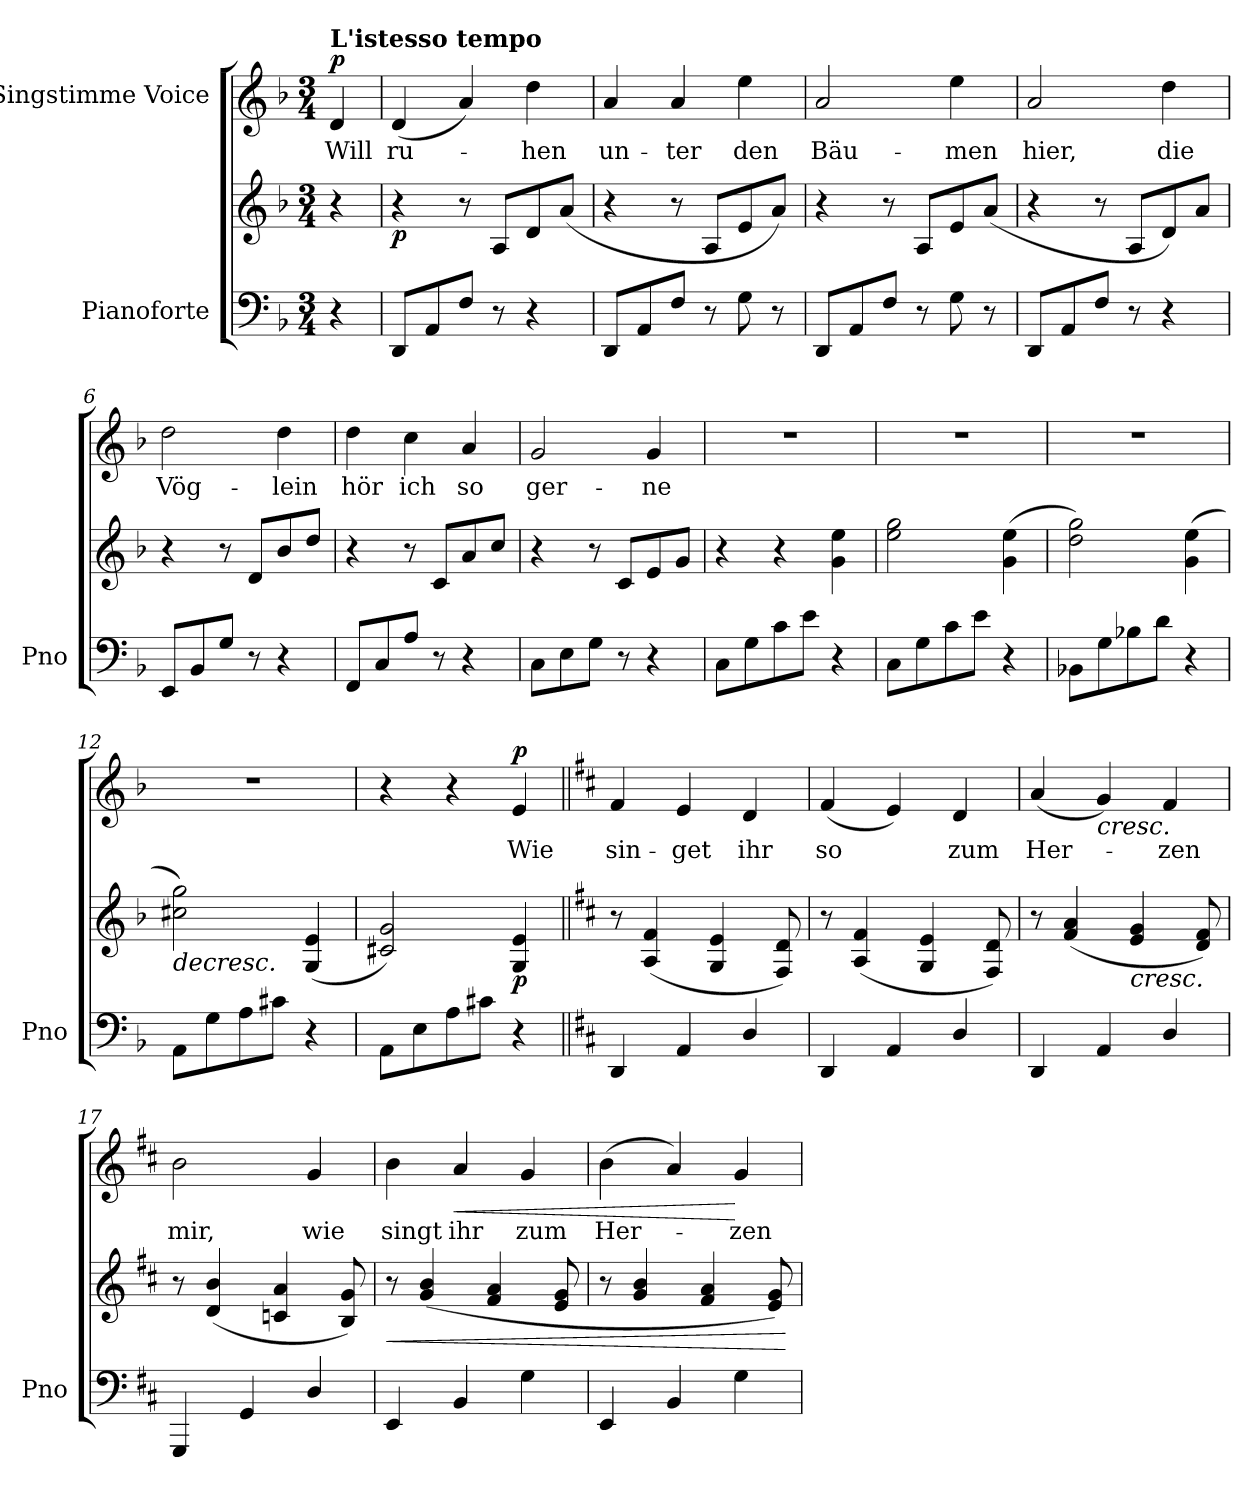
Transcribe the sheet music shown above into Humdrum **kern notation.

**kern	**kern	**dynam	**kern	**text	**dynam
*part2	*part2	*part2	*part1	*part1	*part1
*staff3	*staff2	*staff2/3	*staff1	*staff1	*staff1
*I"Pianoforte	*	*	*I"Singstimme Voice	*	*
*I'Pno	*	*	*	*	*
*clefF4	*clefG2	*	*clefG2	*	*
*k[b-]	*k[b-]	*	*k[b-]	*	*
*M3/4	*M3/4	*	*M3/4	*	*
=1	=1	=1	=1	=1	=1
!	!	!	!LO:TX:a:B:t=L'istesso tempo	!	!
!	!	!	!	!	!LO:DY:b
4r	4r	.	4d/	Will	p
=2	=2	=2	=2	=2	=2
!	!	!LO:DY:b	!	!	!
(8DD/L	4r	p	(4d/	ru-	.
8AA/	.	.	.	.	.
8F/J	8r	.	4a/)	.	.
8r	8A/L	.	.	.	.
4r	8d/	.	4dd\	-hen	.
.	(8a/J	.	.	.	.
=3	=3	=3	=3	=3	=3
8DD/L	4r	.	4a/	un-	.
8AA/	.	.	.	.	.
8F/J	8r	.	4a/	-ter	.
8r	8A/L	.	.	.	.
8G\	8e/	.	4ee\	den	.
8r	8a/J)	.	.	.	.
=4	=4	=4	=4	=4	=4
(8DD/L	4r	.	2a/	Bäu-	.
8AA/	.	.	.	.	.
8F/J	8r	.	.	.	.
8r	8A/L	.	.	.	.
8G\	8e/	.	4ee\	-men	.
8r	(8a/J	.	.	.	.
=5	=5	=5	=5	=5	=5
(8DD/L	4r	.	2a/	hier,	.
8AA/	.	.	.	.	.
8F/J	8r	.	.	.	.
8r	8A/L	.	.	.	.
4r	8d/)	.	4dd\	die	.
.	8a/J	.	.	.	.
=6	=6	=6	=6	=6	=6
(8EE/L	4r	.	2dd\	Vög-	.
8BB-/	.	.	.	.	.
8G/J	8r	.	.	.	.
8r	8d/L	.	.	.	.
4r	8b-/	.	4dd\	-lein	.
.	8dd/J)	.	.	.	.
=7	=7	=7	=7	=7	=7
(8FF/L	4r	.	4dd\	hör	.
8C/	.	.	.	.	.
8A/J	8r	.	4cc\	ich	.
8r	8c/L	.	.	.	.
4r	8a/	.	4a/	so	.
.	8cc/J)	.	.	.	.
=8	=8	=8	=8	=8	=8
(8C\L	4r	.	2g/	ger-	.
8E\	.	.	.	.	.
8G\J	8r	.	.	.	.
8r	8c/L)	.	.	.	.
4r	8e/	.	4g/	-ne	.
.	8g/J	.	.	.	.
=9	=9	=9	=9	=9	=9
8C\L	4r	.	2.r	.	.
8G\	.	.	.	.	.
8c\	4r	.	.	.	.
8e\J	.	.	.	.	.
4r	4g\ 4ee\	.	.	.	.
=10	=10	=10	=10	=10	=10
8C\L	2ee\ 2gg\)	.	2.r	.	.
8G\	.	.	.	.	.
8c\	.	.	.	.	.
8e\J	.	.	.	.	.
4r	(4g\ 4ee\	.	.	.	.
=11	=11	=11	=11	=11	=11
8BB-X\L	2dd\ 2gg\)	.	2.r	.	.
8G\	.	.	.	.	.
8B-X\	.	.	.	.	.
8d\J	.	.	.	.	.
4r	(4g\ 4ee\	.	.	.	.
=12	=12	=12	=12	=12	=12
!	!	!LO:HP:b	!	!	!
8AA\L	2cc#X\ 2gg\)	>	2.r	.	.
8G\	.	.	.	.	.
8A\	.	.	.	.	.
8c#X\J	.	.	.	.	.
4r	(4G/ 4e/	.	.	.	.
=13	=13	=13	=13	=13	=13
8AA\L	2c#X/ 2g/)	.	4r	.	.
8E\	.	.	.	.	.
8A\	.	.	4r	.	.
8c#X\J	.	.	.	.	.
!	!	!LO:DY:b	!	!	!LO:DY:b
4r	4G/ 4e/	p	4e/	Wie	p
.	.	]	.	.	.
=14||	=14||	=14||	=14||	=14||	=14||
*k[f#c#]	*k[f#c#]	*	*k[f#c#]	*	*
4DD/	8r	.	4f#/	sin-	.
.	(4A/ 4f#/	.	.	.	.
4AA/	.	.	4e/	-get	.
.	4G/ 4e/	.	.	.	.
4D/	.	.	4d/	ihr	.
.	8F#/ 8d/)	.	.	.	.
=15	=15	=15	=15	=15	=15
4DD/	8r	.	(4f#/	so	.
.	(4A/ 4f#/	.	.	.	.
4AA/	.	.	4e/)	.	.
.	4G/ 4e/	.	.	.	.
4D/	.	.	4d/	zum	.
.	8F#/ 8d/)	.	.	.	.
=16	=16	=16	=16	=16	=16
4DD/	8r	.	(4a/	Her-	.
.	(4f#/ 4a/	.	.	.	.
!	!	!	!LO:TX:b:i:t=cresc.	!	!
4AA/	.	.	4g/)	.	.
!	!LO:TX:b:i:t=cresc.	!	!	!	!
.	4e/ 4g/	.	.	.	.
4D/	.	.	4f#/	-zen	.
.	8d/ 8f#/)	.	.	.	.
=17	=17	=17	=17	=17	=17
4GGG/	8r	.	2b\	mir,	.
.	(4d/ 4b/	.	.	.	.
4GG/	.	.	.	.	.
.	4cn/ 4a/	.	.	.	.
4D/	.	.	4g/	wie	.
.	8B/ 8g/)	.	.	.	.
=18	=18	=18	=18	=18	=18
!	!	!LO:HP:b	!	!	!
4EE/	8r	<	4b\	singt	.
.	(4g/ 4b/	.	.	.	.
!	!	!	!	!	!LO:HP:b
4BB/	.	.	4a/	ihr	<
.	4f#/ 4a/	.	.	.	.
4G\	.	.	4g/	zum	.
.	8e/ 8g/	.	.	.	.
=19	=19	=19	=19	=19	=19
4EE/	8r	.	(4b\	Her-	.
.	4g/ 4b/	.	.	.	.
4BB/	.	.	4a/)	.	.
.	4f#/ 4a/	.	.	.	.
4G\	.	.	4g/	-zen	[
.	8e/ 8g/)	.	.	.	.
.	.	[	.	.	.
=	=	=	=	=	=
*-	*-	*-	*-	*-	*-
